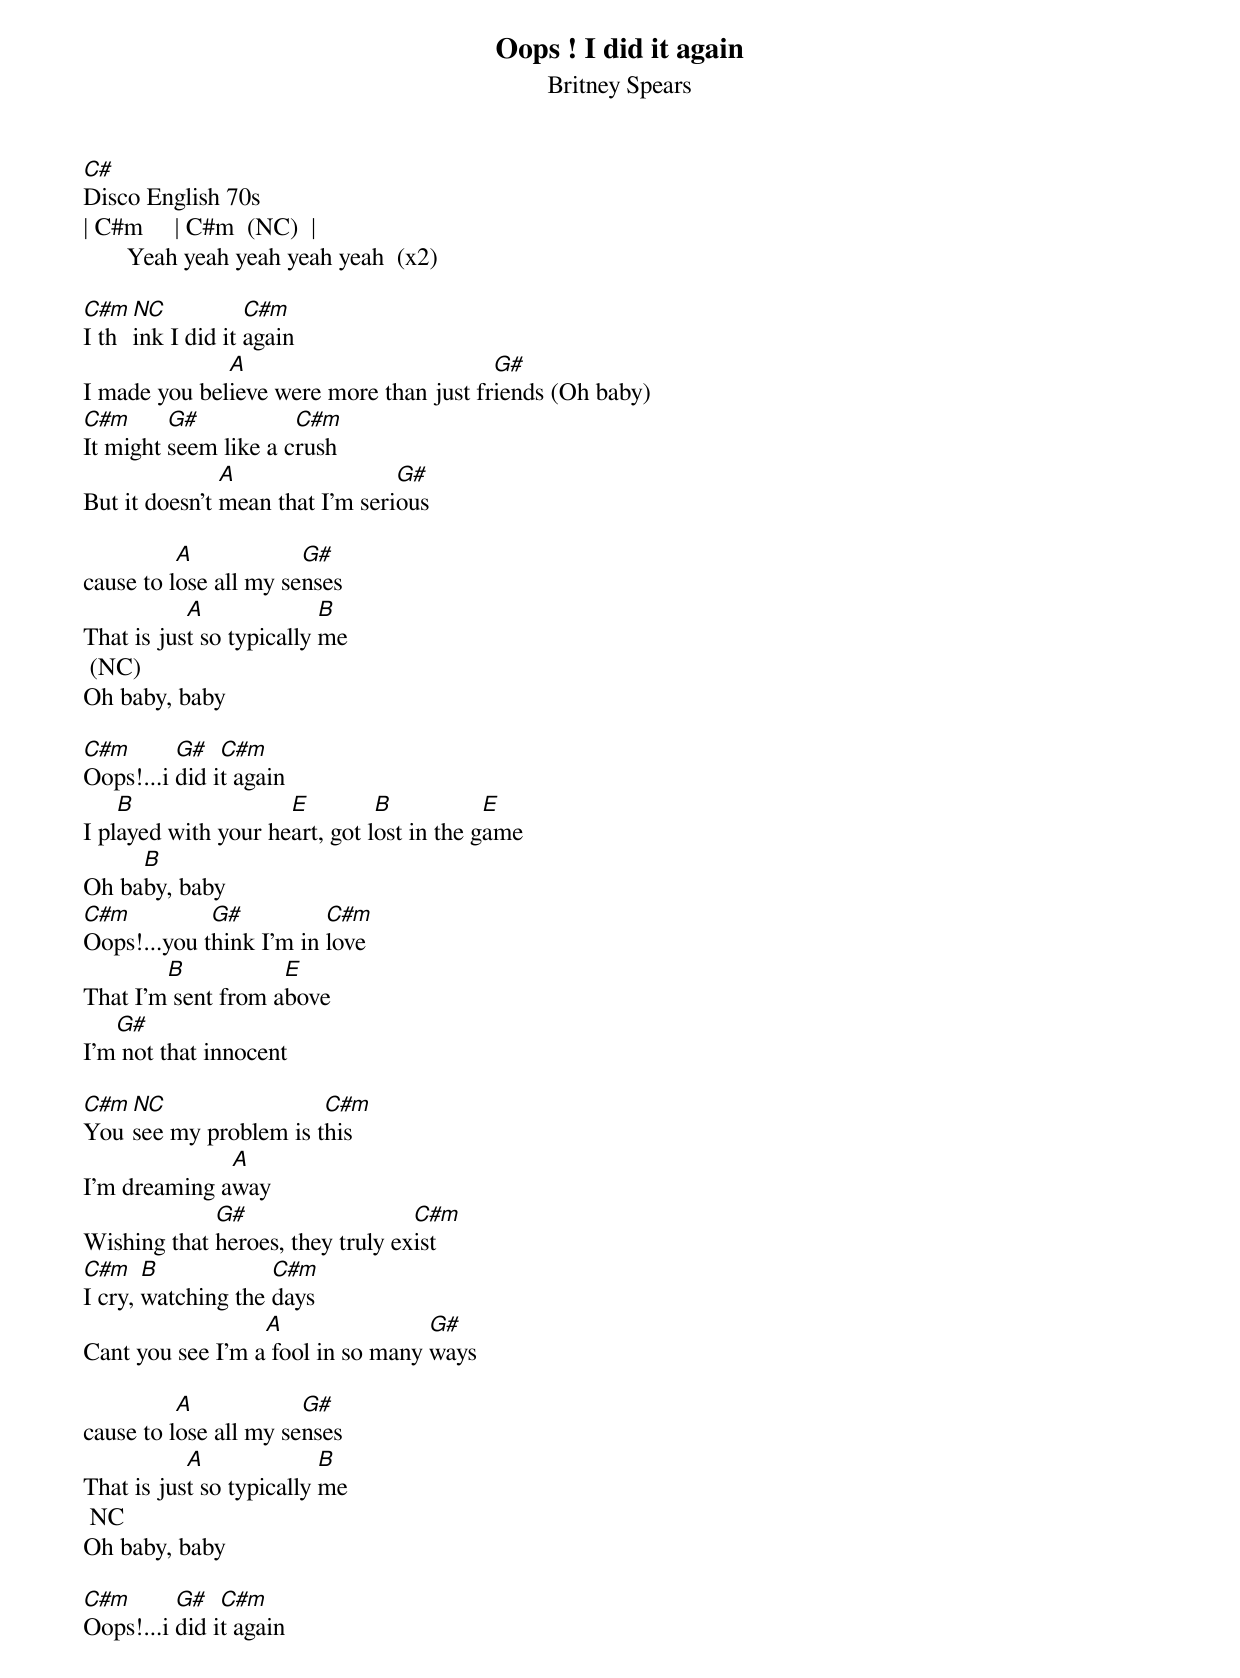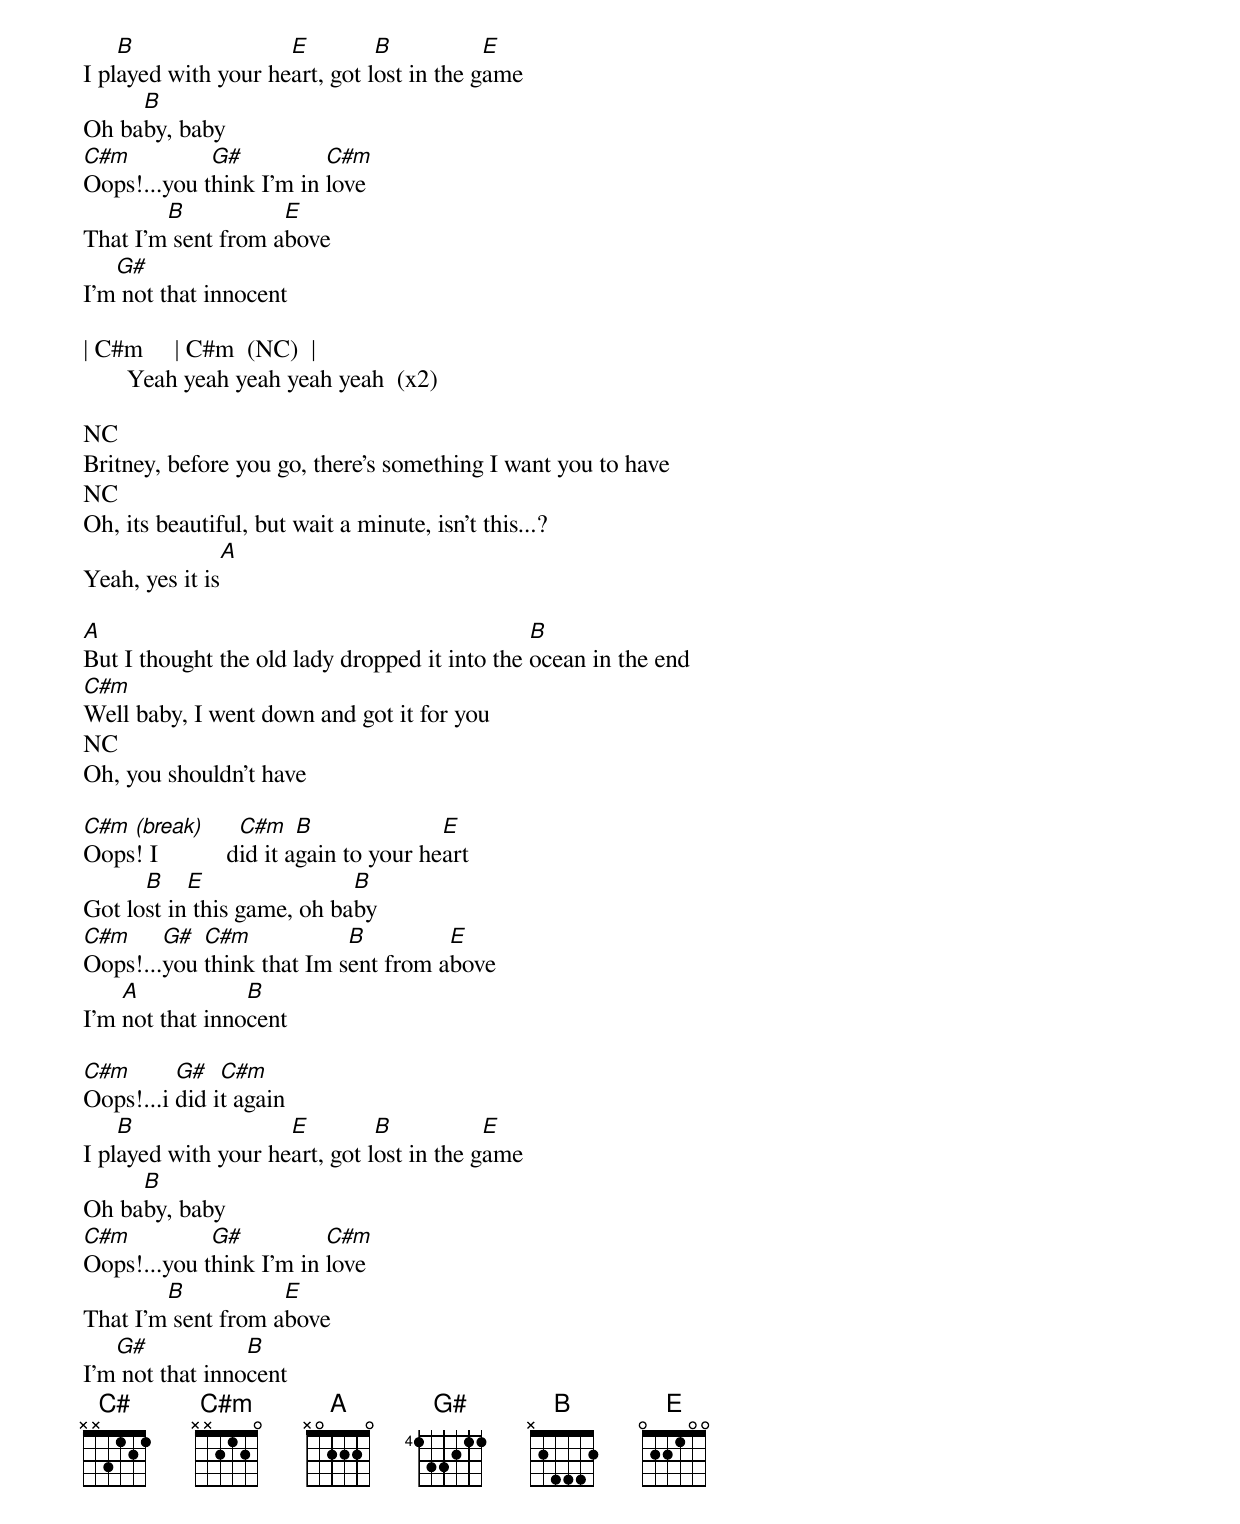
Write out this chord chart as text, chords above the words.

Oops ! I did it again
Britney Spears
C#
Disco English 70s
| C#m     | C#m  (NC)  |
       Yeah yeah yeah yeah yeah  (x2)

C#m (NC)         C#m
I think I did it again
              A                          G#
I made you believe were more than just friends (Oh baby)
C#m      G#           C#m
It might seem like a crush
               A                 G#
But it doesn't mean that I'm serious

          A            G#
cause to lose all my senses
           A              B
That is just so typically me
 (NC)
Oh baby, baby

C#m       G#   C#m
Oops!...i did it again
    B                E         B           E
I played with your heart, got lost in the game
     B
Oh baby, baby
C#m          G#          C#m
Oops!...you think I'm in love
        B           E
That I'm sent from above
   G#
I'm not that innocent

C#m (NC)               C#m
You see my problem is this
              A
I'm dreaming away
             G#                   C#m
Wishing that heroes, they truly exist
C#m    B            C#m
I cry, watching the days
                  A                G#
Cant you see I'm a fool in so many ways

          A            G#
cause to lose all my senses
           A              B
That is just so typically me
 NC
Oh baby, baby

C#m       G#   C#m
Oops!...i did it again
    B                E         B           E
I played with your heart, got lost in the game
     B
Oh baby, baby
C#m          G#          C#m
Oops!...you think I'm in love
        B           E
That I'm sent from above
   G#
I'm not that innocent

| C#m     | C#m  (NC)  |
       Yeah yeah yeah yeah yeah  (x2)

NC
Britney, before you go, there's something I want you to have
NC
Oh, its beautiful, but wait a minute, isn't this...?
               A
Yeah, yes it is

A                                              B
But I thought the old lady dropped it into the ocean in the end
C#m
Well baby, I went down and got it for you
NC
Oh, you shouldn't have

C#m (break)        C#m    B              E
Oops! I           did it again to your heart
      B    E                B
Got lost in this game, oh baby
C#m     G#  C#m            B         E
Oops!...you think that Im sent from above
    A            B
I'm not that innocent

C#m       G#   C#m
Oops!...i did it again
    B                E         B           E
I played with your heart, got lost in the game
     B
Oh baby, baby
C#m          G#          C#m
Oops!...you think I'm in love
        B           E
That I'm sent from above
   G#            B
I'm not that innocent
